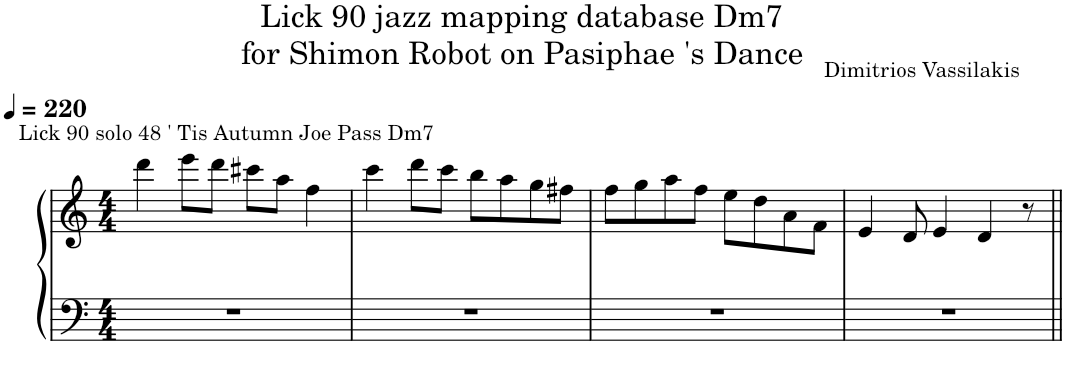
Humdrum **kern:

**kern	**kern
*part1	*part1
*staff2	*staff1
*I"Piano	*
*I'Pno.	*
*clefF4	*clefG2
*k[]	*k[]
*M4/4	*M4/4
*MM220	*MM220
=1	=1
!	!LO:TX:a:t=Lick 90 solo 48 ' Tis Autumn Joe Pass Dm7
1r	4ddd\
.	8eee\L
.	8ddd\J
.	8ccc#X\L
.	8aa\J
.	4ff\
=2	=2
1r	4ccc\
.	8ddd\L
.	8ccc\J
.	8bb\L
.	8aa\
.	8gg\
.	8ff#X\J
=3	=3
1r	8ff\L
.	8gg\
.	8aa\
.	8ff\J
.	8ee\L
.	8dd\
.	8a\
.	8f\J
=4	=4
1r	4e/
.	8d/
.	4e/
.	4d/
.	8r
=||	=||
*-	*-
